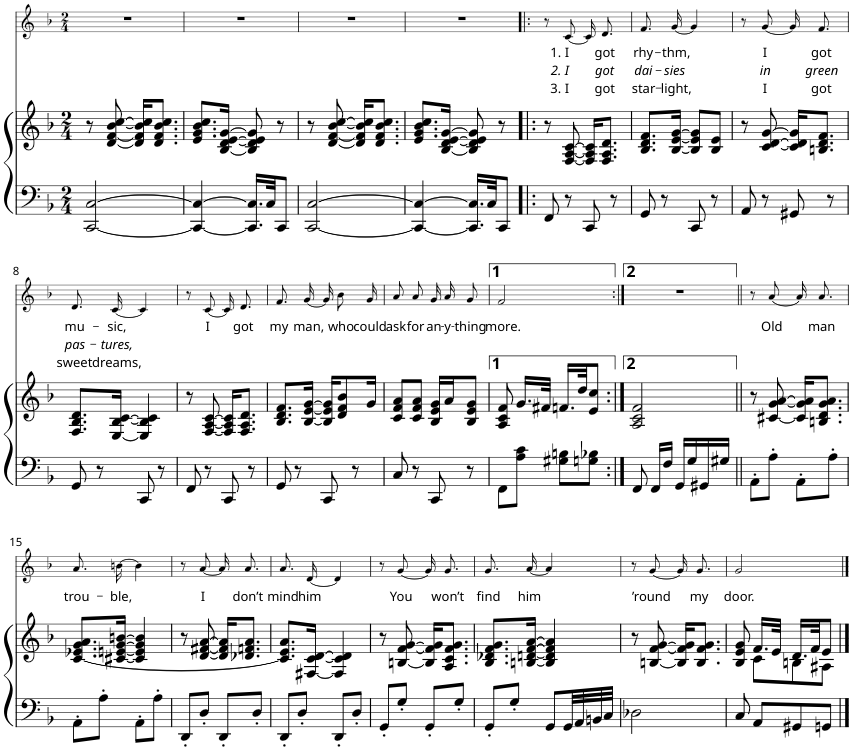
**kern	**kern	**kern	**text	**text	**text
*part2	*part2	*part1	*part1	*part1	*part1
*staff3	*staff2	*staff1	*staff1	*staff1	*staff1
*I"Piano	*	*I"Voice	*	*	*
*I'Pno	*	*	*	*	*
*	*	*stria5	*	*	*
*clefF4	*clefG2	*clefG2	*	*	*
*k[b-]	*k[b-]	*k[b-]	*	*	*
*F:	*F:	*F:	*	*	*
*M2/4	*M2/4	*M2/4	*	*	*
=1	=1	=1	=1	=1	=1
[2CC/ [2C/	8r	2r	.	.	.
.	[8d/ [8f/ [8b-/ [8cc/	.	.	.	.
.	16d/] 16f/] 16b-/] 16cc/]KL	.	.	.	.
.	8.d/ 8.f/ 8.b-/ 8.cc/J	.	.	.	.
=2	=2	=2	=2	=2	=2
4CC/_ 4C/_	8.e/ 8.g/ 8.b-/ 8.cc/L	2r	.	.	.
.	[16B-/ [16d/ [16e/ [16g/Jk	.	.	.	.
16.CC/] 16.C/]LL	8B-/] 8d/] 8e/] 8g/]	.	.	.	.
32C/JK	.	.	.	.	.
8CC/J	8r	.	.	.	.
=3	=3	=3	=3	=3	=3
[2CC/ [2C/	8r	2r	.	.	.
.	[8d/ [8f/ [8b-/ [8cc/	.	.	.	.
.	16d/] 16f/] 16b-/] 16cc/]KL	.	.	.	.
.	8.d/ 8.f/ 8.b-/ 8.cc/J	.	.	.	.
=4	=4	=4	=4	=4	=4
4CC/_ 4C/_	8.e/ 8.g/ 8.b-/ 8.cc/L	2r	.	.	.
.	[16B-/ [16d/ [16e/ [16g/Jk	.	.	.	.
16.CC/] 16.C/]LL	8B-/] 8d/] 8e/] 8g/]	.	.	.	.
32C/JK	.	.	.	.	.
8CC/J	8r	.	.	.	.
=5!|:	=5!|:	=5!|:	=5!|:	=5!|:	=5!|:
8FF/	8r	8r	.	.	.
!	!	!	!LO:LY:b	!LO:LY:b	!LO:LY:b
8r	[8F/ [8A/ [8c/	[8c/	1. I	2. I	3. I
8CC/	16F/] 16A/] 16c/]KL	16c/KL]	.	.	.
!	!	!	!LO:LY:b	!LO:LY:b	!LO:LY:b
.	8.F/ 8.A/ 8.d/J	8.d/J	got	got	got
8r	.	.	.	.	.
=6	=6	=6	=6	=6	=6
!	!	!	!LO:LY:b	!LO:LY:b	!LO:LY:b
8GG/	8.B-/ 8.d/ 8.f/L	8.f/L	rhy-	dai-	star-
8r	.	.	.	.	.
!	!	!	!LO:LY:b	!LO:LY:b	!LO:LY:b
.	[16B-/ [16e/ [16g/Jk	[16g/Jk	-thm,	-sies	-light,
8CC/	8B-/] 8e/] 8g/]L	4g/]	.	.	.
8r	8B-/ 8e/J	.	.	.	.
=7	=7	=7	=7	=7	=7
8AA/	8r	8r	.	.	.
!	!	!	!LO:LY:b	!LO:LY:b	!LO:LY:b
8r	[8c/ [8d/ [8g/	[8g/	I	in	I
8GG#X/	16c/] 16d/] 16g/]KL	16g/KL]	.	.	.
!	!	!	!LO:LY:b	!LO:LY:b	!LO:LY:b
.	8.Bn/ 8.d/ 8.f/J	8.f/J	got	green	got
8r	.	.	.	.	.
!!LO:LB:g=z
=8	=8	=8	=8	=8	=8
!	!	!	!LO:LY:b	!LO:LY:b	!LO:LY:b
8GG/	8.F/ 8.B-/ 8.d/L	8.d/L	mu-	pas-	sweet
8r	.	.	.	.	.
!	!	!	!LO:LY:b	!LO:LY:b	!LO:LY:b
.	[16E/ [16B-/ [16c/Jk	[16c/Jk	-sic,	-tures,	dreams,
8CC/	4E/] 4B-/] 4c/]	4c/]	.	.	.
8r	.	.	.	.	.
=9	=9	=9	=9	=9	=9
8FF/	8r	8r	.	.	.
!	!	!	!LO:LY:b	!	!
8r	[8F/ [8A/ [8c/	[8c/	I	.	.
8CC/	16F/] 16A/] 16c/]KL	16c/KL]	.	.	.
!	!	!	!LO:LY:b	!	!
.	8.F/ 8.A/ 8.d/J	8.d/J	got	.	.
8r	.	.	.	.	.
=10	=10	=10	=10	=10	=10
!	!	!	!LO:LY:b	!	!
8GG/	8.B-/ 8.d/ 8.f/L	8.f/L	my	.	.
8r	.	.	.	.	.
!	!	!	!LO:LY:b	!	!
.	[16B-/ [16e/ [16g/Jk	[16g/Jk	man,	.	.
8CC/	16B-/] 16e/] 16g/]KL	16g/KL]	.	.	.
!	!	!	!LO:LY:b	!	!
.	8d/ 8f/ 8b-/	8b-/	who	.	.
8r	.	.	.	.	.
!	!	!	!LO:LY:b	!	!
.	16g/Jk	16g/Jk	could	.	.
=11	=11	=11	=11	=11	=11
!	!	!	!LO:LY:b	!	!
8C/	8c/ 8f/ 8a/L	8a/L	ask	.	.
!	!	!	!LO:LY:b	!	!
8r	8c/ 8f/ 8a/J	8a/J	for	.	.
!	!	!	!LO:LY:b	!	!
8CC/	16B-/ 16e/ 16g/LL	16g/LL	an-	.	.
!	!	!	!LO:LY:b	!	!
.	16a/J	16a/J	-y-	.	.
!	!	!	!LO:LY:b	!	!
8r	8B-/ 8e/ 8g/J	8g/J	-thing	.	.
=12	=12	=12	=12	=12	=12
!	!	!	!LO:LY:b	!	!
8FF\L	8A/ 8c/ 8f/	2f/	more.	.	.
8A\ 8c\J	16.g/LL	.	.	.	.
.	32f#X/JJk	.	.	.	.
8G#X\ 8Bn\L	16.fn/LL	.	.	.	.
.	32dd/JK	.	.	.	.
8Gn\ 8B-X\J	8e/ 8cc/J	.	.	.	.
=13:|!	=13:|!	=13:|!	=13:|!	=13:|!	=13:|!
8FF/	2A/ 2c/ 2f/	2r	.	.	.
16FF/LL	.	.	.	.	.
16F/JJ	.	.	.	.	.
16GG/LL	.	.	.	.	.
16G/	.	.	.	.	.
16GG#X/	.	.	.	.	.
16G#X/JJ	.	.	.	.	.
=14||	=14||	=14||	=14||	=14||	=14||
8AA'\L	8r	8r	.	.	.
!	!	!	!LO:LY:b	!	!
8A'\J	[8c#X/ [8g/ [8a/	[8a/	Old	.	.
8AA'\L	16c#/] 16g/] 16a/]KL	16a/KL]	.	.	.
!	!	!	!LO:LY:b	!	!
.	8.Bn/ 8.d/ 8.g/ 8.a/J	8.a/J	man	.	.
8A'\J	.	.	.	.	.
!!LO:LB:g=z
=15	=15	=15	=15	=15	=15
!	!	!	!LO:LY:b	!	!
8AA'\L	[8.c/ 8.e-X/ 8.g/ 8.a/L	8.a/L	trou-	.	.
8A'\J	.	.	.	.	.
!	!	!	!LO:LY:b	!	!
.	[16c#X/ [16en/ [16g/ [16bn/Jk	[16bn/Jk	-ble,	.	.
8AA'\L	4c#/] 4e/] 4g/] 4b/]	4b\]	.	.	.
8A'\J	.	.	.	.	.
=16	=16	=16	=16	=16	=16
8DD'/L	8r	8r	.	.	.
!	!	!	!LO:LY:b	!	!
8D'/J	[8d/ [8f#X/ [8a/	[8a/	I	.	.
8DD'/L	16d/] 16f#/] 16a/]KL	16a/KL]	.	.	.
!	!	!	!LO:LY:b	!	!
.	8.d-X/ 8.fn/ 8.a/J	8.a/J	don’t	.	.
8D'/J	.	.	.	.	.
=17	=17	=17	=17	=17	=17
!	!	!	!LO:LY:b	!	!
8DD'/L	8.c/] 8.e/ 8.a/L	8.a/L	mind	.	.
8D'/J	.	.	.	.	.
!	!	!	!LO:LY:b	!	!
.	[16F#X/ [16c/ [16d/Jk	[16d/Jk	him	.	.
8DD'/L	4F#/] 4c/] 4d/]	4d/]	.	.	.
8D'/J	.	.	.	.	.
=18	=18	=18	=18	=18	=18
8GG'/L	8r	8r	.	.	.
!	!	!	!LO:LY:b	!	!
8G'/J	[8Bn/ [8f/ [8g/	[8g/	You	.	.
8GG'/L	16B/] 16f/] 16g/]KL	16g/KL]	.	.	.
!	!	!	!LO:LY:b	!	!
.	8.A/ 8.c/ 8.f/ 8.g/J	8.g/J	won’t	.	.
8G'/J	.	.	.	.	.
=19	=19	=19	=19	=19	=19
!	!	!	!LO:LY:b	!	!
8GG'/L	8.B-/ 8.d-X/ 8.f/ 8.g/L	8.g/L	find	.	.
8G'/J	.	.	.	.	.
!	!	!	!LO:LY:b	!	!
.	[16Bn/ [16dn/ [16f/ [16a/Jk	[16a/Jk	him	.	.
8GG/L	4B/] 4d/] 4f/] 4a/]	4a/]	.	.	.
32GG/LL	.	.	.	.	.
32AA/	.	.	.	.	.
32BBn/	.	.	.	.	.
32C/JJJ	.	.	.	.	.
=20	=20	=20	=20	=20	=20
2D-X\	8r	8r	.	.	.
!	!	!	!LO:LY:b	!	!
.	[8Bn/ [8f/ [8g/	[8g/	’round	.	.
.	16B/] 16f/] 16g/]KL	16g/KL]	.	.	.
!	!	!	!LO:LY:b	!	!
.	8.B/ 8.f/ 8.g/J	8.g/J	my	.	.
=21	=21	=21	=21	=21	=21
*	*^	*	*	*	*
!	!	!	!	!LO:LY:b	!	!
8C/	8B-/ 8e/ 8g/	8ryy	2g/	door.	.	.
8AA/L	16.f/LL	8c\L	.	.	.	.
.	32e/JJk	.	.	.	.	.
8GG#X/	16.d/LL	8Bn\	.	.	.	.
.	32f/JK	.	.	.	.	.
8GGn/J	8e/J	8A#X\J	.	.	.	.
*	*v	*v	*	*	*	*
==	==	==	==	==	==
*-	*-	*-	*-	*-	*-
